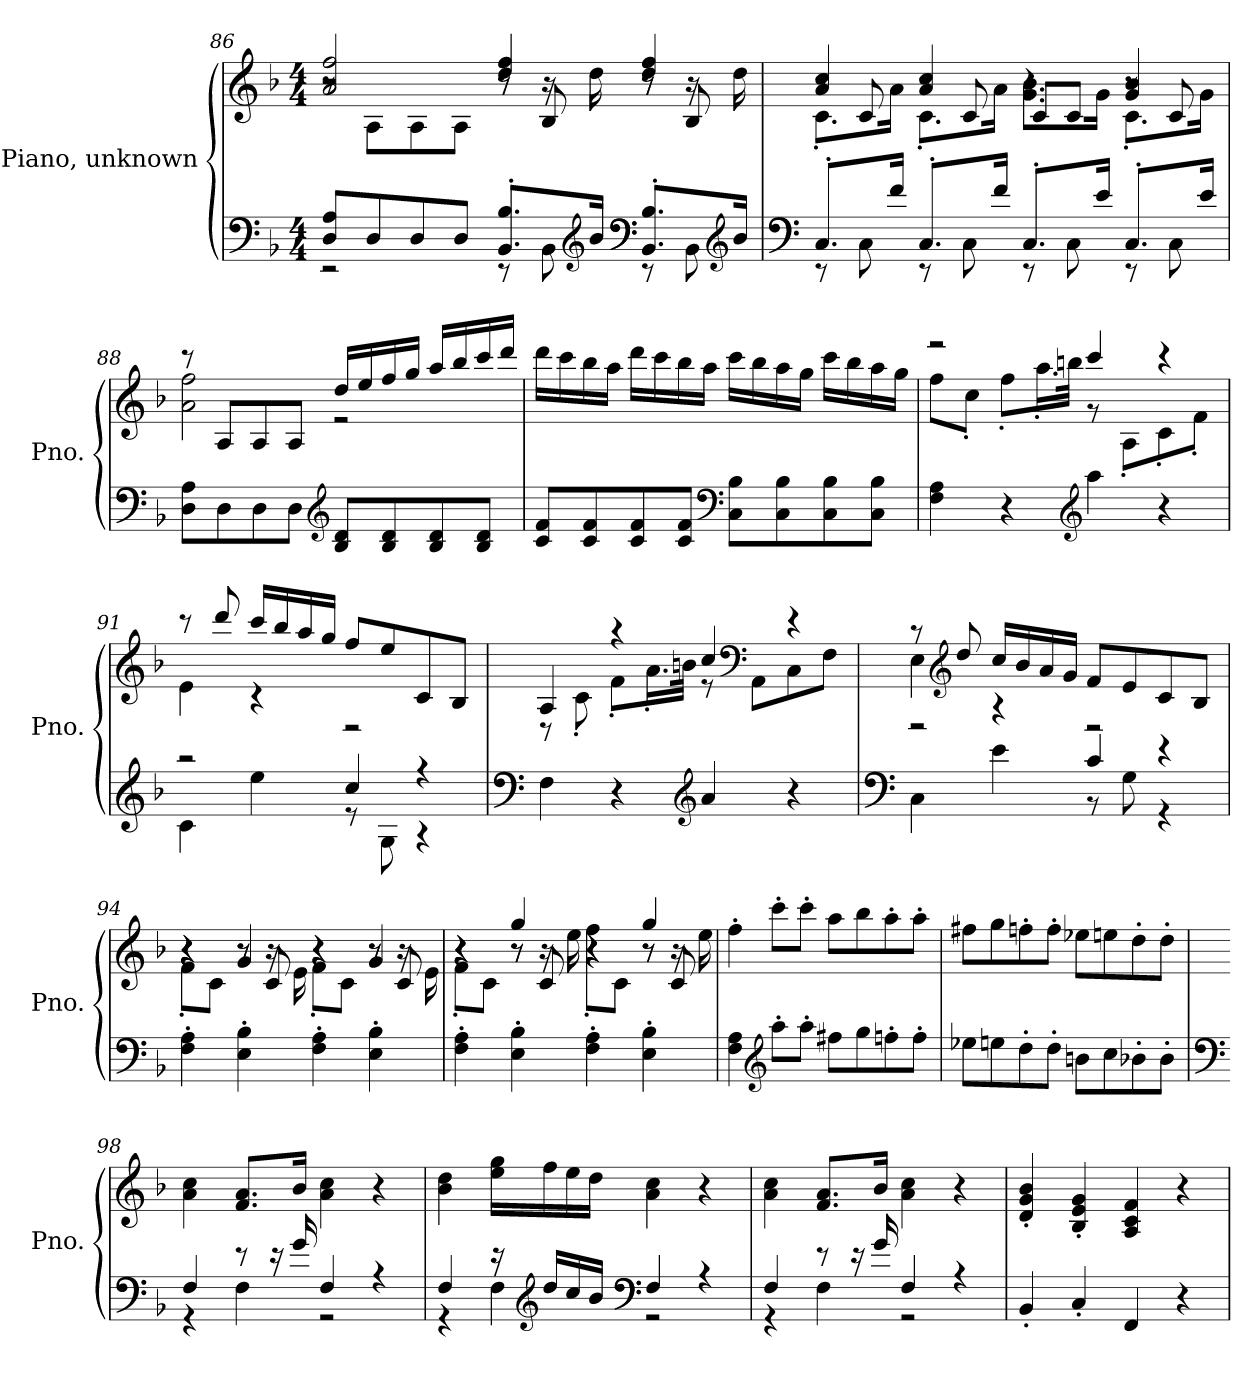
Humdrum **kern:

**kern	**kern
*part1	*part1
*staff2	*staff1
*I"Piano, unknown	*
*I'Pno.	*
!!LO:LB:g=z
*clefF4	*clefG2
*k[b-]	*k[b-]
*M4/4	*M4/4
=86	=86
*^	*^
*	*	*	*^
8D/ 8A/L	2r	2a/ 2ff/	8r	2r
8D/	.	.	8A\L	.
8D/	.	.	8A\	.
8D/J	.	.	8A\J	.
8.BB-/' 8.B-/'L	8r	4dd/ 4ff/	8r	8r
.	8BB-\	.	16r	8B-/
*clefG2	*	*	*	*
16b-/Jk	.	.	16dd\	.
*clefF4	*	*	*	*
8.BB-/' 8.B-/'L	8r	4dd/ 4ff/	8r	8r
.	8BB-\	.	16r	8B-/
*clefG2	*	*	*	*
16b-/Jk	.	.	16dd\	.
=87	=87	=87	=87	=87
*clefF4	*	*	*	*
8.C'/L	8r	4a/ 4cc/	8.c'\L	8r
.	8C\	.	.	8c/
16f/Jk	.	.	16a\Jk	.
8.C'/L	8r	4a/ 4cc/	8.c'\L	8r
.	8C\	.	.	8c/
16f/Jk	.	.	16a\Jk	.
8.C'/L	8r	4r	8.g\ 8.b-\L	8c/L
.	8C\	.	.	8c/J
16e/Jk	.	.	16g\Jk	.
8.C'/L	8r	4g/ 4b-/	8.c'\L	8r
.	8C\	.	.	8c/
16e/Jk	.	.	16g\Jk	.
*v	*v	*	*	*
*	*	*v	*v
!!LO:LB:g=z
=88	=88	=88
8D\ 8A\L	8r	2a\ 2ff\
8D\	8A/L	.
8D\	8A/	.
8D\J	8A/J	.
*clefG2	*	*
8B-/ 8d/L	16dd/LL	2r
.	16ee/	.
8B-/ 8d/	16ff/	.
.	16gg/JJ	.
8B-/ 8d/	16aa/LL	.
.	16bb-/	.
8B-/ 8d/J	16ccc/	.
.	16ddd/JJ	.
*	*v	*v
=89	=89
8c/ 8f/L	16ddd\LL
.	16ccc\
8c/ 8f/	16bb-\
.	16aa\JJ
8c/ 8f/	16ddd\LL
.	16ccc\
8c/ 8f/J	16bb-\
.	16aa\JJ
*clefF4	*
8C\ 8B-\L	16ccc\LL
.	16bb-\
8C\ 8B-\	16aa\
.	16gg\JJ
8C\ 8B-\	16ccc\LL
.	16bb-\
8C\ 8B-\J	16aa\
.	16gg\JJ
!!LO:LB:g=z
=90	=90
*	*^
4F\ 4A\	2r	8ff\L
.	.	8cc'\J
4r	.	8ff'\L
.	.	16.aa'\L
.	.	32bbn\JJk
*clefG2	*	*
4aa\	4ccc/	8r
.	.	8A'\L
4r	4r	8c'\
.	.	8f'\J
=91	=91	=91
*^	*	*
2r	4c\	8r	4e\
.	.	8ddd/	.
.	4ee\	16ccc/LL	4r
.	.	16bb-/	.
.	.	16aa/	.
.	.	16gg/JJ	.
4cc/	8r	8ff/L	2r
.	8G\	8ee/	.
4r	4r	8c/	.
.	.	8B-/J	.
*v	*v	*	*
=92	=92	=92
*clefF4	*	*
4F\	4A/	8r
.	.	8c'\
4r	4r	8f'\L
.	.	16.a'\L
.	.	32bn\JJk
*clefG2	*	*
4a/	4cc/	8r
*	*clefF4	*
.	.	8AA\L
4r	4r	8C\
.	.	8F\J
!!LO:LB:g=z	!!
=93	=93	=93
*clefF4	*	*
*^	*	*
2r	4C\	8r	4E\
*	*	*clefG2	*
.	.	8dd/	.
.	4e\	16cc/LL	4r
.	.	16b-/	.
.	.	16a/	.
.	.	16g/JJ	.
4c/	8r	8f/L	2r
.	8G\	8e/	.
4r	4r	8c/	.
.	.	8B-/J	.
*v	*v	*	*
=94	=94	=94
*	*	*^
4F\' 4A\'	4r	8f'\L	4r
.	.	8c\J	.
4E\' 4B-\'	4g/	8r	8r
.	.	16r	8c/
.	.	16e\	.
4F\' 4A\'	4r	8f'\L	4r
.	.	8c\J	.
4E\' 4B-\'	4g/	8r	8r
.	.	16r	8c/
.	.	16e\	.
=95	=95	=95	=95
4F\' 4A\'	4r	8f'\L	4r
.	.	8c\J	.
4E\' 4B-\'	4gg/	8r	8r
.	.	16r	8c/
.	.	16ee\	.
4F\' 4A\'	4r	8ff'\L	4r
.	.	8c\J	.
4E\' 4B-\'	4gg/	8r	8r
.	.	16r	8c/
.	.	16ee\	.
*	*v	*v	*v
!!LO:PB:g=z
=96	=96
4F\ 4A\	4ff'\
*clefG2	*
8aa'\L	8ccc'\L
8aa'\J	8ccc'\J
8ff#X\L	8aa\L
8gg\	8bb-\
8ffn'\	8aa'\
8ff'\J	8aa'\J
=97	=97
8ee-X\L	8ff#X\L
8een\	8gg\
8dd'\	8ffn'\
8dd'\J	8ff'\J
8bn\L	8ee-X\L
8cc\	8een\
8b-X'\	8dd'\
8b-'\J	8dd'\J
=98	=98
*clefF4	*
*^	*
4F/	4r	4a\ 4cc\
8r	4F\	8.f/ 8.a/L
16r	.	.
16g/	.	16b-/Jk
4F/	2r	4a\ 4cc\
4r	.	4r
=99	=99	=99
4F/	4r	4b-\ 4dd\
16r	4F\	16ee\ 16gg\LL
*clefG2	*	*
16dd/LL	.	16ff\
16cc/	.	16ee\
16b-/JJ	.	16dd\JJ
*clefF4	*	*
4F/	2r	4a\ 4cc\
4r	.	4r
!!LO:LB:g=z
=100	=100	=100
4F/	4r	4a\ 4cc\
8r	4F\	8.f/ 8.a/L
16r	.	.
16g/	.	16b-/Jk
4F/	2r	4a\ 4cc\
4r	.	4r
*v	*v	*
=101	=101
4BB-'/	4d/' 4g/' 4b-/'
4C'/	4B-/' 4e/' 4g/'
4FF/	4A/ 4c/ 4f/
4r	4r
=	=
*-	*-
